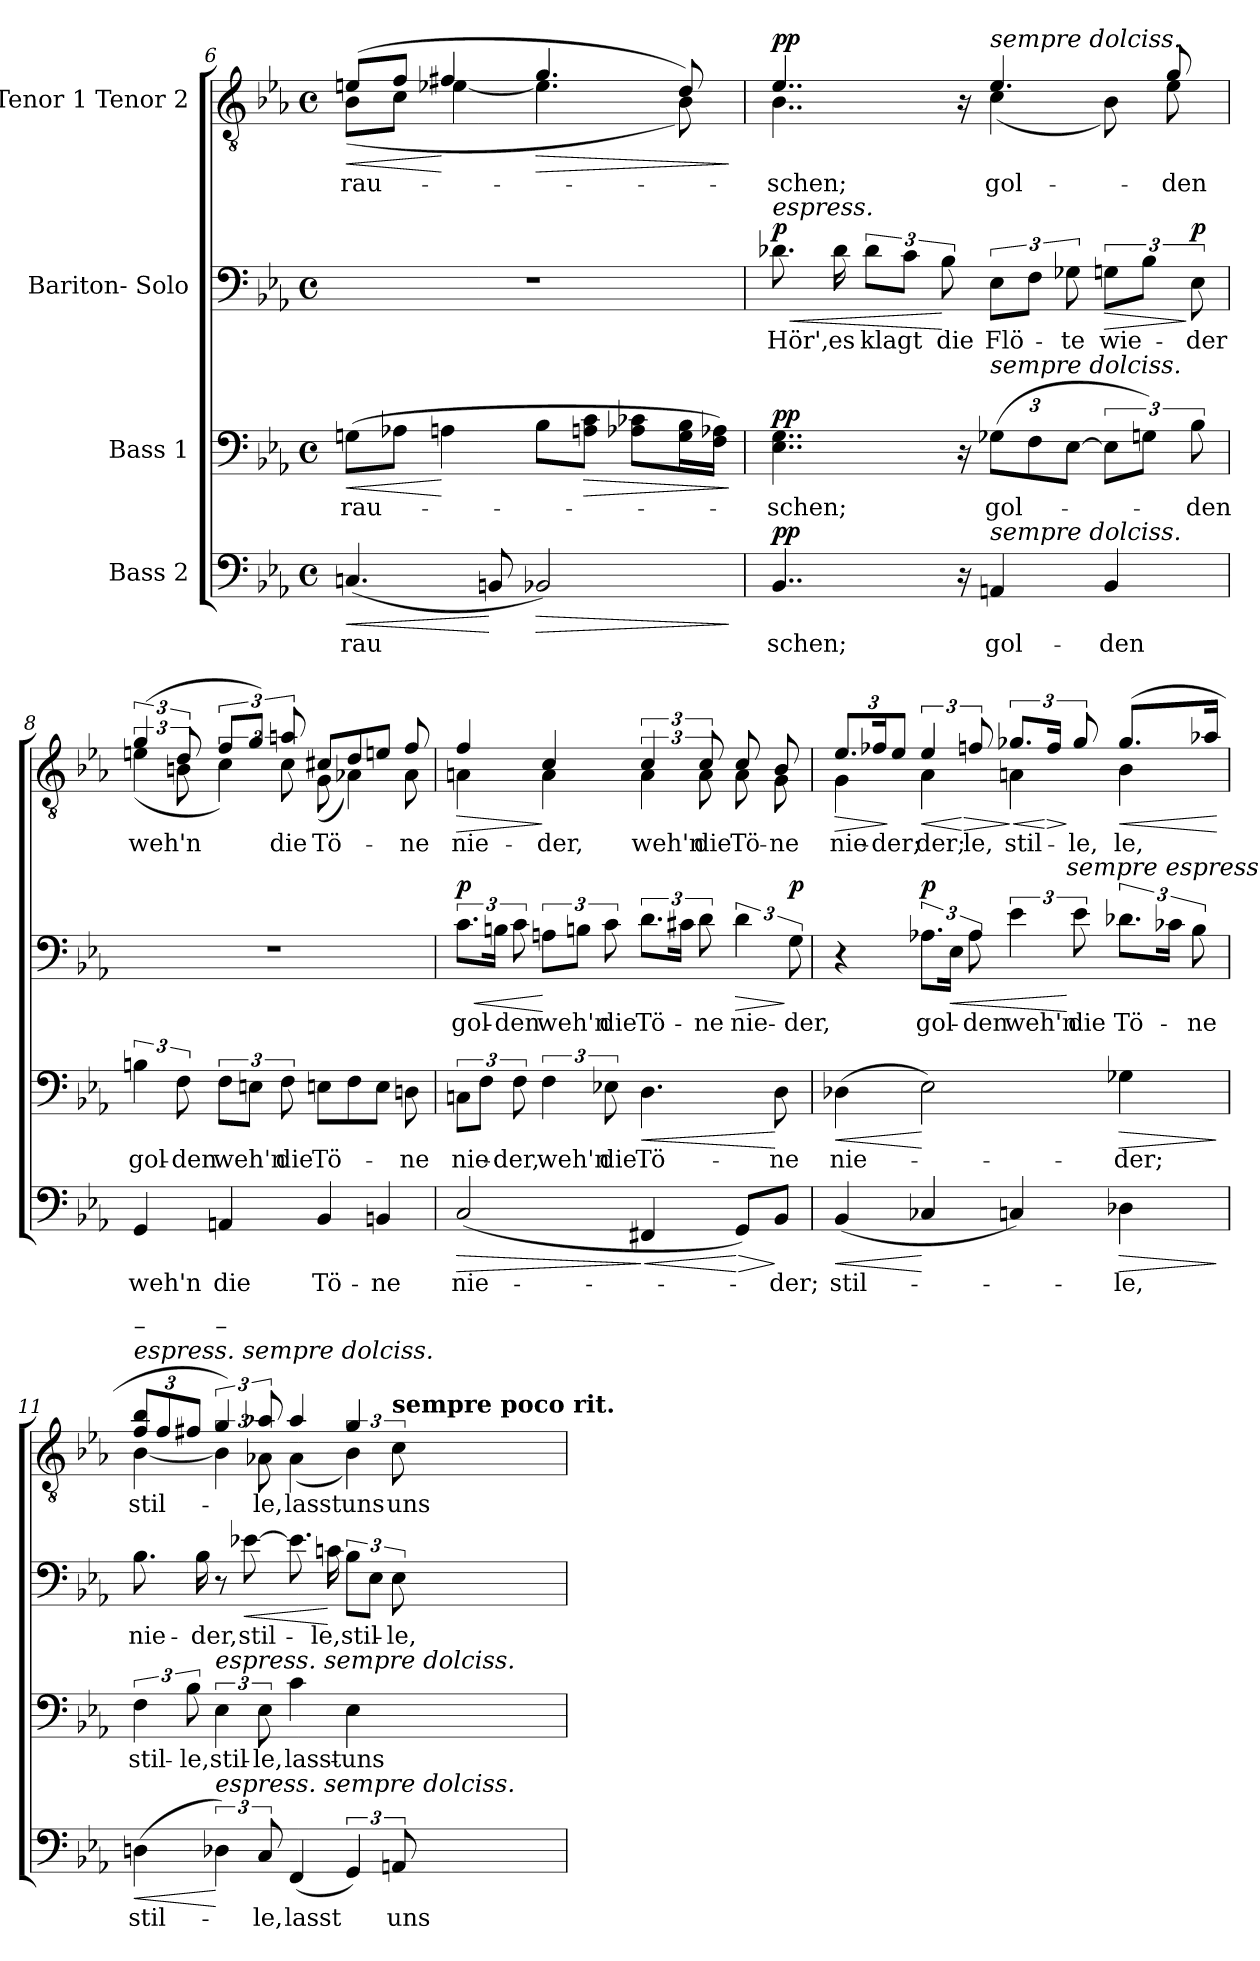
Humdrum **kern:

**kern	**text	**dynam	**kern	**text	**dynam	**kern	**text	**dynam	**kern	**text	**dynam
*part4	*part4	*part4	*part3	*part3	*part3	*part2	*part2	*part2	*part1	*part1	*part1
*staff4	*staff4	*staff4	*staff3	*staff3	*staff3	*staff2	*staff2	*staff2	*staff1	*staff1	*staff1
*I"Bass 2	*	*	*I"Bass 1	*	*	*I"Bariton- Solo	*	*	*I"Tenor 1 Tenor 2	*	*
*clefF4	*	*	*clefF4	*	*	*clefF4	*	*	*clefGv2	*	*
*k[b-e-a-]	*	*	*k[b-e-a-]	*	*	*k[b-e-a-]	*	*	*k[b-e-a-]	*	*
*M4/4	*	*	*M4/4	*	*	*M4/4	*	*	*M4/4	*	*
*met(c)	*	*	*met(c)	*	*	*met(c)	*	*	*met(c)	*	*
=6	=6	=6	=6	=6	=6	=6	=6	=6	=6	=6	=6
!	!LO:LY:b	!LO:HP:b	!	!LO:LY:b	!LO:HP:b	!	!	!	!	!LO:LY:b	!LO:HP:b
*	*	*	*	*	*	*	*	*	*^	*	*
(4.Cn/	-rau	<	(8Gn\L	rau-	<	1r	.	.	(8en/L	(8B-\L	rau-	<
.	.	.	8A-X\J	.	.	.	.	.	8f/J	8c\J	.	.
.	.	.	4An\	.	[	.	.	.	4f#X/	[4e-X\	.	[
8BBn/	.	[	.	.	.	.	.	.	.	.	.	.
!	!	!LO:HP:b	!	!	!	!	!	!	!	!	!	!LO:HP:b
2BB-X/)	.	>	8B-\L	.	.	.	.	.	4.g/	4.e-\]	.	>
!	!	!	!	!	!LO:HP:b	!	!	!	!	!	!	!
.	.	.	8An\ 8c\J	.	>	.	.	.	.	.	.	.
.	.	.	8A-X\ 8c-X\L	.	.	.	.	.	.	.	.	.
.	.	.	16G\ 16B-\L	.	.	.	.	.	8d/)	8B-\)	.	.
.	.	.	16F\ 16A-X\JJ)	.	.	.	.	.	.	.	.	.
*	*	*	*	*	*	*	*	*	*v	*v	*	*
.	.	]	.	.	]	.	.	.	.	.	]
!!LO:PB:g=z
=7	=7	=7	=7	=7	=7	=7	=7	=7	=7	=7	=7
!	!	!	!	!	!	!LO:TX:a:i:t=espress.	!	!	!	!	!
!	!LO:LY:b	!LO:DY:a	!	!LO:LY:b	!LO:DY:a	!	!LO:LY:b	!LO:HP:b	!	!LO:LY:b	!
*	*	*	*	*	*	*	*	*	*^	*	*
!	!	!	!	!	!	!	!	!LO:DY:n=1:a	!	!	!	!LO:DY:a
4..BB-/	schen;	pp	4..E-\ 4..G\	-schen;	pp	8.d-X\	Hör',	< p	4..e-/	4..B-\	-schen;	pp
!	!	!	!	!	!	!	!LO:LY:b	!	!	!	!	!
.	.	.	.	.	.	16d-\	es	.	.	.	.	.
!	!	!	!	!	!	!	!LO:LY:b	!	!	!	!	!
.	.	.	.	.	.	12d-\L	klagt	.	.	.	.	.
.	.	.	.	.	.	12c\J	.	.	.	.	.	.
!	!	!	!	!	!	!	!LO:LY:b	!	!	!	!	!
.	.	.	.	.	.	12B-\	die	[	.	.	.	.
16r	.	.	16r	.	.	.	.	.	16r	16ryy	.	.
!	!LO:LY:b	!	!	!	!	!	!	!	!	!	!	!
*	*	*	*Xbrackettup	*	*	*	*	*	*	*	*	*
!	!	!	!	!	!	!	!	!	!LO:TX:a:i:t=sempre dolciss.	!	!	!
!	!	!	!LO:TX:a:i:t=sempre dolciss.	!	!	!	!	!	!	!	!	!
!LO:TX:a:i:t=sempre dolciss.	!	!	!	!	!	!	!	!	!	!	!	!
!	!	!	!	!LO:LY:b	!	!	!LO:LY:b	!	!	!	!LO:LY:b	!
4AAn/	gol-	.	(12G-X\L	gol-	.	12E-\L	Flö-	.	4.e-/	(4c\	gol-	.
.	.	.	12F\	.	.	12F\J	.	.	.	.	.	.
!	!	!	!	!	!	!	!LO:LY:b	!	!	!	!	!
.	.	.	[12E-\J	.	.	12G-X\	-te	.	.	.	.	.
!	!LO:LY:b	!	!	!	!	!	!	!	!	!	!	!
*	*	*	*brackettup	*	*	*	*	*	*	*	*	*
!	!	!	!	!	!	!	!LO:LY:b	!LO:HP:b	!	!	!	!
4BB-/	-den	.	12E-\L]	.	.	12Gn\L	wie-	>	.	8B-\)	.	.
.	.	.	12Gn\J)	.	.	12B-\J	.	.	.	.	.	.
!	!	!	!	!	!	!	!	!	!	!	!LO:LY:b	!
.	.	.	.	.	.	.	.	.	8g/	8e-\	-den	.
!	!	!	!	!LO:LY:b	!	!	!LO:LY:b	!LO:DY:n=2:a	!	!	!	!
.	.	.	12B-\	-den	.	12E-\	-der	] p	.	.	.	.
=8	=8	=8	=8	=8	=8	=8	=8	=8	=8	=8	=8	=8
!	!LO:LY:b	!	!	!LO:LY:b	!	!	!	!	!	!	!LO:LY:b	!
4GG/	weh'n	.	6Bn\	gol-	.	1r	.	.	(6g/	(6en\	weh'n	.
!	!	!	!	!LO:LY:b	!	!	!	!	!	!	!	!
.	.	.	12F\	-den	.	.	.	.	12d/	12Bn\	.	.
!	!LO:LY:b	!	!	!LO:LY:b	!	!	!	!	!	!	!	!
4AAn/	die	.	12F\L	weh'n	.	.	.	.	12f/L	6c\)	.	.
.	.	.	12En\J	.	.	.	.	.	12g/J)	.	.	.
!	!	!	!	!LO:LY:b	!	!	!	!	!	!	!LO:LY:b	!
.	.	.	12F\	die	.	.	.	.	12an/	12c\	die	.
!	!LO:LY:b	!	!	!LO:LY:b	!	!	!	!	!	!	!LO:LY:b	!
4BB-/	Tö-	.	8En\L	Tö-	.	.	.	.	8c#X/L	(8G\	Tö-	.
.	.	.	8F\	.	.	.	.	.	8d/	4A-X\)	.	.
!	!LO:LY:b	!	!	!	!	!	!	!	!	!	!	!
4BBn/	-ne	.	8E\J	.	.	.	.	.	8en/J	.	.	.
!	!	!	!	!LO:LY:b	!	!	!	!	!	!	!LO:LY:b	!
.	.	.	8Dn\	-ne	.	.	.	.	8f/	8A-\	-ne	.
!!LO:LB:g=z	!!
=9	=9	=9	=9	=9	=9	=9	=9	=9	=9	=9	=9	=9
!	!LO:LY:b	!LO:HP:b	!	!LO:LY:b	!	!	!LO:LY:b	!LO:HP:b	!	!	!LO:LY:b	!LO:HP:b
!	!	!	!	!	!	!	!	!LO:DY:n=1:a	!	!	!	!
(2C/	nie-	>	12Cn\L	nie-	.	12.c\L	gol-	< p	4f/	4An\	nie-	>
.	.	.	12F\J	.	.	.	.	.	.	.	.	.
.	.	.	.	.	.	24Bn\Jk	.	.	.	.	.	.
!	!	!	!	!LO:LY:b	!	!	!LO:LY:b	!	!	!	!	!
.	.	.	12F\	-der,	.	12c\	-den	.	.	.	.	.
!	!	!	!	!LO:LY:b	!	!	!LO:LY:b	!	!	!	!LO:LY:b	!
.	.	.	6F\	weh'n	.	12An\L	weh'n	[	4c/	4A\	-der,	]
.	.	.	.	.	.	12Bn\J	.	.	.	.	.	.
!	!	!	!	!LO:LY:b	!	!	!LO:LY:b	!	!	!	!	!
.	.	.	12E-X\	die	.	12c\	die	.	.	.	.	.
!	!	!LO:HP:n=1:b	!	!LO:LY:b	!LO:HP:b	!	!LO:LY:b	!	!	!	!LO:LY:b	!
4FF#X/	.	] <	4.D\	Tö-	<	12.d\L	Tö-	.	6c/	6A\	weh'n	.
.	.	.	.	.	.	24c#X\Jk	.	.	.	.	.	.
!	!	!	!	!	!	!	!LO:LY:b	!	!	!	!LO:LY:b	!
.	.	.	.	.	.	12d\	-ne	.	12c/	12A\	die	.
!	!	!LO:HP:n=1:b	!	!	!	!	!LO:LY:b	!LO:HP:b	!	!	!LO:LY:b	!
8GG/L)	.	[ >	.	.	.	6d\	nie-	>	8c/	8A\	Tö-	.
!	!LO:LY:b	!	!	!LO:LY:b	!	!	!	!	!	!	!LO:LY:b	!
8BB-/J	-der;	]	8D\	-ne	[	.	.	.	8B-/	8G\	-ne	.
!	!	!	!	!	!	!	!LO:LY:b	!LO:DY:n=2:a	!	!	!	!
.	.	.	.	.	.	12G\	-der,	] p	.	.	.	.
=10	=10	=10	=10	=10	=10	=10	=10	=10	=10	=10	=10	=10
!	!LO:LY:b	!LO:HP:b	!	!LO:LY:b	!LO:HP:b	!	!	!	!	!	!LO:LY:b	!LO:HP:b
!	!	!	!	!	!	!	!	!	!	!	!LO:LY:b	!
(4BB-/	stil-	<	(4D-X\	nie-	<	4r	.	.	12.e-/L	4G\	nie-	>
.	.	.	.	.	.	.	.	.	24f-X/K	.	.	.
!	!	!	!	!	!	!	!	!	!	!	!LO:LY:b	!
.	.	.	.	.	.	.	.	.	12e-/J	.	-der;	]
!	!	!	!	!	!	!	!LO:LY:b	!	!	!	!LO:LY:b	!LO:HP:b
!	!	!	!	!	!	!	!	!LO:DY:a	!	!	!LO:LY:b	!
4C-X/	.	[	2E-\)	.	[	12.A-X\L	gol-	p	6e-/	4A-\	-der;	<
!	!	!	!	!	!	!	!	!LO:HP:b	!	!	!	!
.	.	.	.	.	.	24E-\Jk	.	<	.	.	.	.
!	!	!	!	!	!	!	!LO:LY:b	!	!	!	!LO:LY:b	!LO:HP:n=1:b
.	.	.	.	.	.	12A-\	-den	.	12fn/	.	-le,	[ >
!	!	!	!	!	!	!	!LO:LY:b	!	!	!	!LO:LY:b	!LO:HP:n=1:b
!	!	!	!	!	!	!	!	!	!	!	!LO:LY:b	!
4Cn/)	.	.	.	.	.	6e-\	weh'n	.	12.g-X/L	4An\	stil-	] <
!	!	!	!	!	!	!	!	!	!	!	!	!LO:HP:n=1:b
.	.	.	.	.	.	.	.	.	24f/Jk	.	.	[ >
!	!	!	!	!	!	!LO:TX:a:i:t=sempre espress.	!	!	!	!	!	!
!	!	!	!	!	!	!	!LO:LY:b	!	!	!	!LO:LY:b	!
.	.	.	.	.	.	12e-\	die	[	12g-/	.	-le,	]
!	!LO:LY:b	!LO:HP:b	!	!LO:LY:b	!LO:HP:b	!	!LO:LY:b	!	!	!	!LO:LY:b	!LO:HP:b
!	!	!	!	!	!	!	!	!	!	!	!LO:LY:b	!
4D-X\	-le,	>	4G-X\	-der;	>	12.d-X\L	Tö-	.	(8.g-/L	4B-\	-le,	<
.	.	.	.	.	.	24c-X\Jk	.	.	.	.	.	.
!	!	!	!	!	!	!	!LO:LY:b	!	!	!	!	!
.	.	.	.	.	.	12B-\	-ne	.	.	.	.	.
.	.	.	.	.	.	.	.	.	16a-X/Jk	.	.	.
*	*	*	*	*	*	*	*	*	*v	*v	*	*
.	.	]	.	.	]	.	.	.	.	.	[
!!LO:LB:g=z
=11	=11	=11	=11	=11	=11	=11	=11	=11	=11	=11	=11
!	!LO:LY:b	!LO:HP:b	!	!LO:LY:b	!	!	!LO:LY:b	!	!	!	!
*	*	*	*	*	*	*	*	*	*Xbrackettup	*	*
*	*	*	*	*	*	*	*	*	*^	*	*
!	!	!	!	!	!	!	!	!	!LO:TX:a:i:t=espress.         sempre dolciss.	!	!	!
!	!	!	!	!	!	!	!	!	!LO:TX:a:t=–	!	!	!
!	!	!	!	!	!	!	!	!	!	!	!LO:LY:b	!
(4Dn\	stil-	<	6F\	stil-	.	8.B-\	nie-	.	12f/ 12b-/L	[4B-\	stil-	.
.	.	.	.	.	.	.	.	.	12f/	.	.	.
!	!	!	!	!LO:LY:b	!	!	!	!	!	!	!	!
.	.	.	12B-\	-le,	.	.	.	.	12f#X/J	.	.	.
!	!	!	!	!	!	!	!LO:LY:b	!	!	!	!	!
.	.	.	.	.	.	16B-\	-der,	.	.	.	.	.
!	!	!	!	!LO:LY:b	!	!	!	!	!	!	!	!
*	*	*	*	*	*	*	*	*	*brackettup	*	*	*
!	!	!	!	!	!	!	!	!	!LO:TX:a:t=–	!	!	!
!	!	!	!LO:TX:a:i:t=espress.   sempre dolciss.	!	!	!	!	!	!	!	!	!
!LO:TX:a:i:t=espress.   sempre dolciss.	!	!	!	!	!	!	!	!	!	!	!	!
6D-X\)	.	[	6E-\	stil-	.	8r	.	.	6g/)	6B-\]	.	.
!	!	!	!	!	!	!	!LO:LY:b	!LO:HP:b	!	!	!	!
.	.	.	.	.	.	[8e-X\	stil-	<	.	.	.	.
!	!LO:LY:b	!	!	!LO:LY:b	!	!	!	!	!	!	!LO:LY:b	!
!	!	!	!	!	!	!	!	!	!	!	!LO:LY:b	!
12C/	-le,	.	12E-\	-le,	.	.	.	.	12a-X/	12A-X\	-le,	.
!	!LO:LY:b	!	!	!LO:LY:b	!	!	!	!	!	!	!LO:LY:b	!
!	!	!	!	!	!	!	!	!	!	!	!LO:LY:b	!
(4FF/	lasst	.	4c\	lasst-	.	8.e-\]	.	.	4a-/	(4A-\	lasst	.
!	!	!	!	!	!	!	!LO:LY:b	!	!	!	!	!
.	.	.	.	.	.	16cn\	-le,	[	.	.	.	.
!	!	!	!	!LO:LY:b	!	!	!LO:LY:b	!	!	!	!LO:LY:b	!
6GG/)	.	.	4E-\	uns	.	12B-\L	stil-	.	4g/	6B-\)	uns	.
.	.	.	.	.	.	12E-\J	.	.	.	.	.	.
!	!	!	!	!	!	!	!	!	!	!LO:TX:a:B:t=sempre poco rit.	!	!
!	!LO:LY:b	!	!	!	!	!	!LO:LY:b	!	!	!	!LO:LY:b	!
12AAn/	uns	.	.	.	.	12E-\	-le,	.	.	12c\	uns	.
*	*	*	*	*	*	*	*	*	*v	*v	*	*
=	=	=	=	=	=	=	=	=	=	=	=
*-	*-	*-	*-	*-	*-	*-	*-	*-	*-	*-	*-
